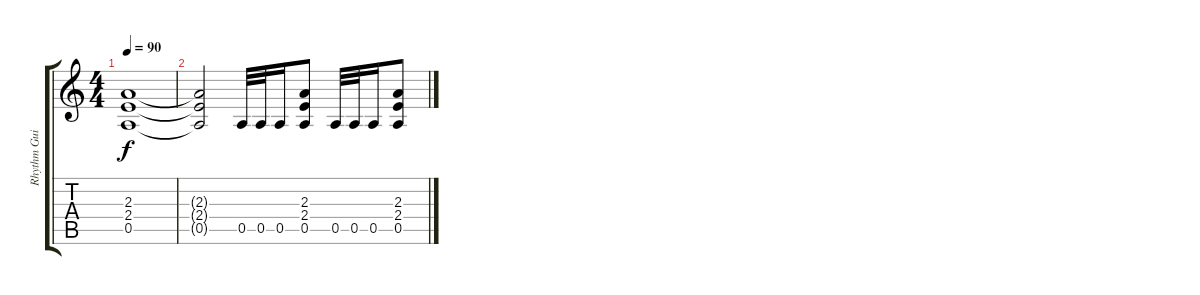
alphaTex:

\track ("Rhythm Guitar 1" "Rhythm Gui") {instrument distortionguitar}
\staff {score tabs}
\tuning (E4 B3 G3 D3 A2 E2) {hide}
\ts (4 4)
\tempo 90
\clef g2
\ks c
(2.3{t} 2.4{t} 0.5{t}).1{dy f} |
(2.3{t} 2.4{t} 0.5{t}).2 0.5.32 0.5.32 0.5.16 (2.3 2.4 0.5).8 0.5.32 0.5.32 0.5.16 (2.3 2.4 0.5).8
